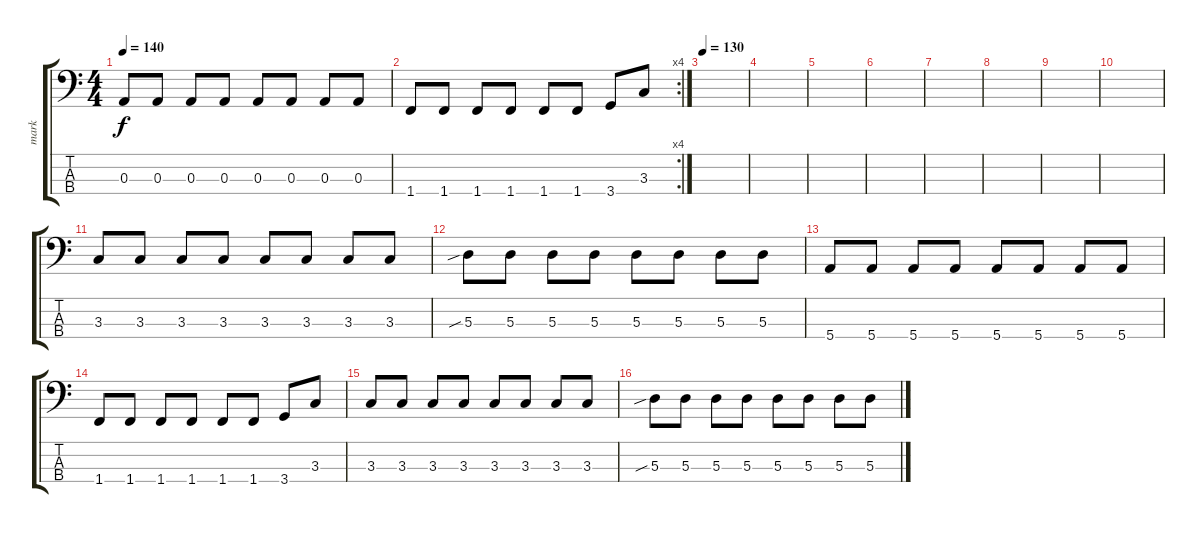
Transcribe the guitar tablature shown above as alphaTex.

\track ("mark" "mark") {instrument slapbass1}
\staff {score tabs}
\tuning (G2 D2 A1 E1) {hide}
\ts (4 4)
\tempo 140
\clef f4
\ks c
0.3.8{dy f} 0.3.8 0.3.8 0.3.8 0.3.8 0.3.8 0.3.8 0.3.8 |
\rc 4
1.4.8 1.4.8 1.4.8 1.4.8 1.4.8 1.4.8 3.4.8 3.3.8 |
\tempo 130
|
|
|
|
|
|
|
|
3.3.8 3.3.8 3.3.8 3.3.8 3.3.8 3.3.8 3.3.8 3.3.8 |
5.3{sib}.8 5.3.8 5.3.8 5.3.8 5.3.8 5.3.8 5.3.8 5.3.8 |
5.4.8 5.4.8 5.4.8 5.4.8 5.4.8 5.4.8 5.4.8 5.4.8 |
1.4.8 1.4.8 1.4.8 1.4.8 1.4.8 1.4.8 3.4.8 3.3.8 |
3.3.8 3.3.8 3.3.8 3.3.8 3.3.8 3.3.8 3.3.8 3.3.8 |
5.3{sib}.8 5.3.8 5.3.8 5.3.8 5.3.8 5.3.8 5.3.8 5.3.8
